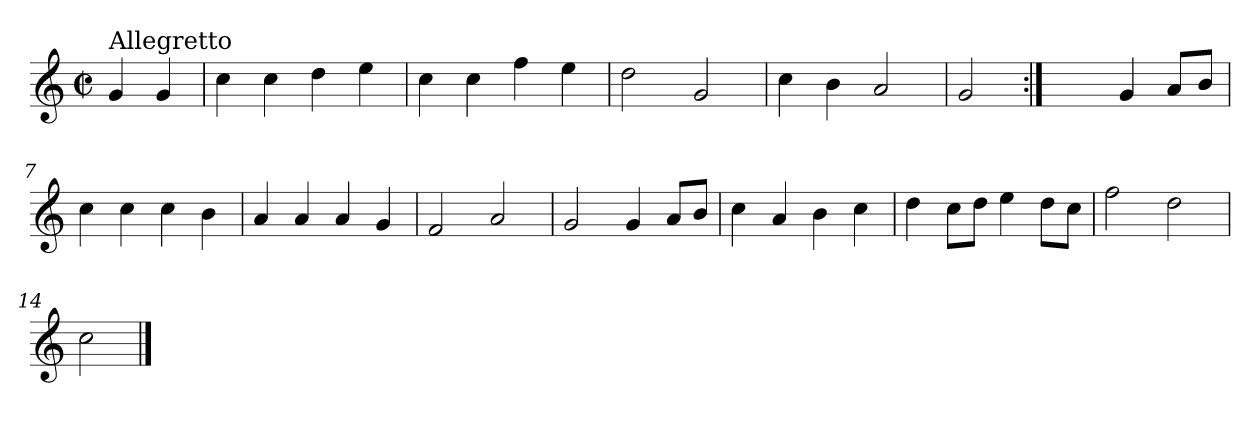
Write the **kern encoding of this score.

**kern
*part1
*staff1
*clefG2
*k[]
*C:
*M2/2
*met(c|)
=
!LO:TX:a:t=Allegretto
4g/
4g/
=1
4cc\
4cc\
4dd\
4ee\
=2
4cc\
4cc\
4ff\
4ee\
=3
2dd\
2g/
=4
4cc\
4b\
2a/
=5
2g/
=6:|!
2ryy
4g/
8a/L
8b/J
=7
4cc\
4cc\
4cc\
4b\
=8
4a/
4a/
4a/
4g/
=9
2f/
2a/
=10
2g/
4g/
8a/L
8b/J
=11
4cc\
4a/
4b\
4cc\
!!LO:LB:g=z
=12
4dd\
8cc\L
8dd\J
4ee\
8dd\L
8cc\J
=13
2ff\
2dd\
=14
2cc\
==
*-
